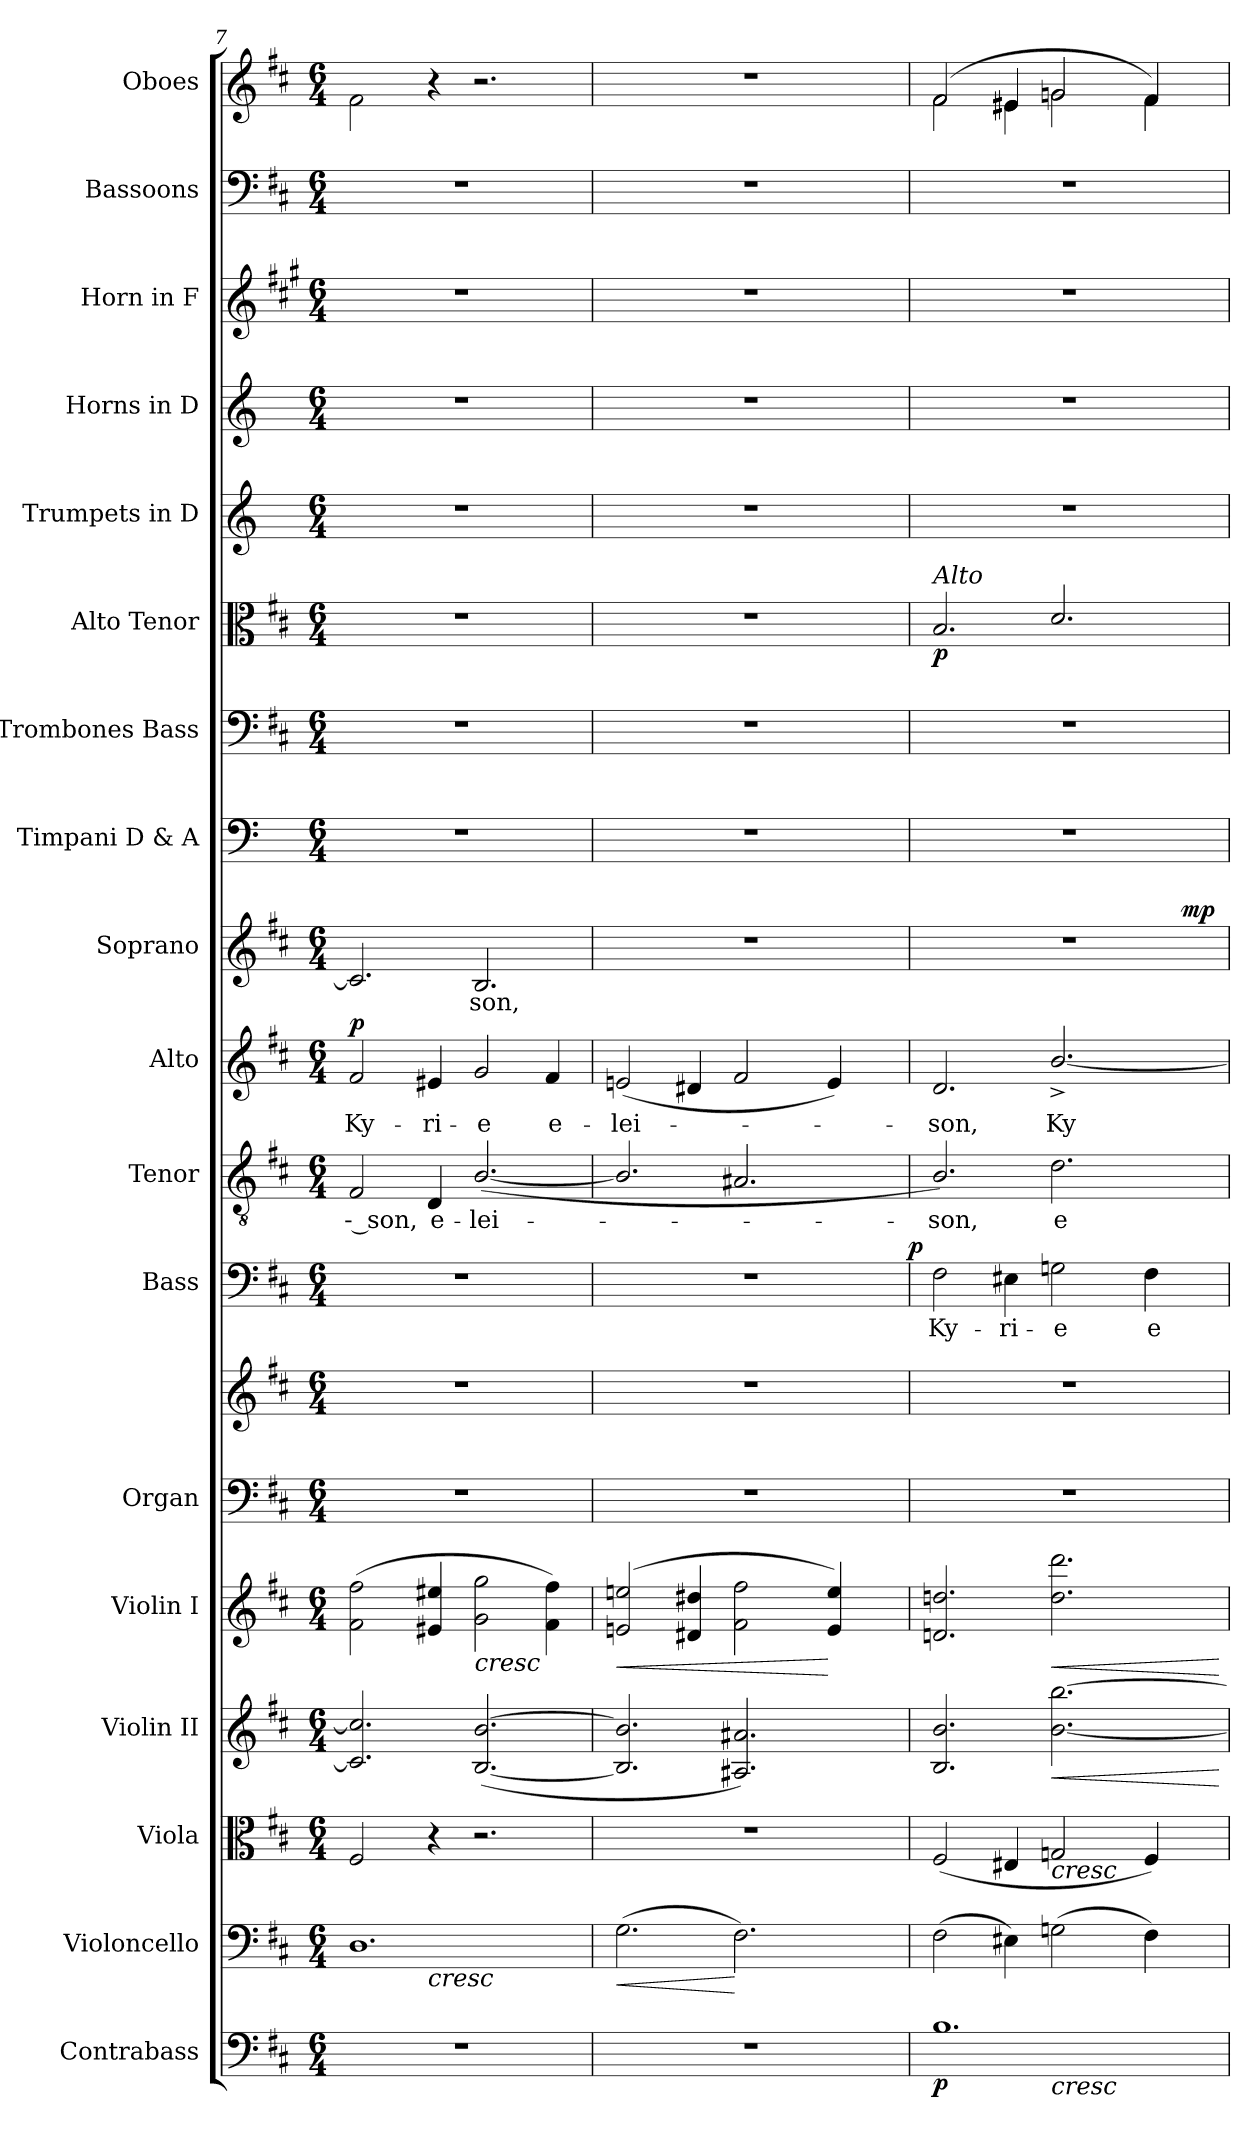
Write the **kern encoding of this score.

**kern	**dynam	**kern	**dynam	**kern	**kern	**dynam	**kern	**dynam	**kern	**kern	**kern	**text	**dynam	**kern	**text	**kern	**text	**dynam	**kern	**text	**dynam	**kern	**kern	**kern	**dynam	**kern	**kern	**kern	**kern	**kern
*part18	*part18	*part17	*part17	*part16	*part15	*part15	*part14	*part14	*part13	*part13	*part12	*part12	*part12	*part11	*part11	*part10	*part10	*part10	*part9	*part9	*part9	*part8	*part7	*part6	*part6	*part5	*part4	*part3	*part2	*part1
*staff19	*staff19	*staff18	*staff18	*staff17	*staff16	*staff16	*staff15	*staff15	*staff14	*staff13	*staff12	*staff12	*staff12	*staff11	*staff11	*staff10	*staff10	*staff10	*staff9	*staff9	*staff9	*staff8	*staff7	*staff6	*staff6	*staff5	*staff4	*staff3	*staff2	*staff1
*I"Contrabass	*	*I"Violoncello	*	*I"Viola	*I"Violin II	*	*I"Violin I	*	*I"Organ	*	*I"Bass	*	*	*I"Tenor	*	*I"Alto	*	*	*I"Soprano	*	*	*I"Timpani D & A	*I"Trombones  Bass	*I"Alto Tenor	*	*I"Trumpets in D	*I"Horns in D	*I"Horn in F	*I"Bassoons	*I"Oboes
*I'Cb.	*	*I'Vc.	*	*I'Vla.	*I'Vln. II	*	*I'Vln. I	*	*I'Org.	*	*I'B.	*	*	*I'T.	*	*I'A.	*	*	*I'S.	*	*	*I'Timp.	*	*	*	*	*	*I'Hn.	*I'Bsn.	*I'Ob.
!!LO:PB:g=z
*clefF4	*	*clefF4	*	*clefC3	*clefG2	*	*clefG2	*	*clefF4	*clefG2	*clefF4	*	*	*clefGv2	*	*clefG2	*	*	*clefG2	*	*	*clefF4	*clefF4	*clefC3	*	*clefG2	*clefG2	*clefG2	*clefF4	*clefG2
*ITrd7c12	*	*	*	*	*	*	*	*	*	*	*	*	*	*ITrd7c12	*	*	*	*	*	*	*	*	*	*	*	*ITrd-1c-2	*ITrd6c10	*ITrd4c7	*	*
*k[f#c#]	*	*k[f#c#]	*	*k[f#c#]	*k[f#c#]	*	*k[f#c#]	*	*k[f#c#]	*k[f#c#]	*k[f#c#]	*	*	*k[f#c#]	*	*k[f#c#]	*	*	*k[f#c#]	*	*	*k[]	*k[f#c#]	*k[f#c#]	*	*k[f#c#]	*k[f#c#]	*k[f#c#]	*k[f#c#]	*k[f#c#]
*D:	*	*D:	*	*D:	*D:	*	*D:	*	*D:	*D:	*D:	*	*	*D:	*	*D:	*	*	*D:	*	*	*C:	*D:	*D:	*	*D:	*D:	*D:	*D:	*D:
*M6/4	*	*M6/4	*	*M6/4	*M6/4	*	*M6/4	*	*M6/4	*M6/4	*M6/4	*	*	*M6/4	*	*M6/4	*	*	*M6/4	*	*	*M6/4	*M6/4	*M6/4	*	*M6/4	*M6/4	*M6/4	*M6/4	*M6/4
=7	=7	=7	=7	=7	=7	=7	=7	=7	=7	=7	=7	=7	=7	=7	=7	=7	=7	=7	=7	=7	=7	=7	=7	=7	=7	=7	=7	=7	=7	=7
!LO:N:vis=1	!	!	!	!	!	!	!	!	!LO:N:vis=1	!LO:N:vis=1	!LO:N:vis=1	!	!	!	!	!	!	!	!	!	!	!	!	!	!	!	!	!	!	!
!	!	!	!	!	!	!	!	!	!	!	!	!	!	!	!LO:LY:b:color=#000000	!	!	!	!	!	!	!	!	!	!	!	!	!	!	!
!	!	!	!	!	!	!	!	!	!	!	!	!	!	!	!	!	!LO:LY:b:color=#000000	!	!	!	!	!LO:N:vis=1	!LO:N:vis=1	!LO:N:vis=1	!	!LO:N:vis=1	!LO:N:vis=1	!LO:N:vis=1	!LO:N:vis=1	!
*	*	*^	*	*	*	*	*	*	*	*	*	*	*	*	*	*	*	*	*	*	*	*	*	*	*	*	*	*	*	*
1.r	.	1.Di	2ryy	.	2F#i/	2.c#i/] 2.cc#i]	.	(2f#i\ 2ff#i	.	1.r	1.r	1.r	.	.	2FF#i/	-- son,	2f#i/	Ky-	p	2.c#i/]	.	.	1.r	1.r	1.r	.	1.r	1.r	1.r	1.r	2f#i\
!	!	!	!	!	!	!	!	!	!	!	!	!	!	!	!	!LO:LY:b:color=#000000	!	!	!	!	!	!	!	!	!	!	!	!	!	!	!
!	!	!	!LO:TX:b:i:t=cresc	!	!	!	!	!	!	!	!	!	!	!	!	!	!	!	!	!	!	!	!	!	!	!	!	!	!	!	!
!	!	!	!	!	!	!	!	!	!	!	!	!	!	!	!	!	!	!LO:LY:b:color=#000000	!	!	!	!	!	!	!	!	!	!	!	!	!
.	.	.	1ryy	.	4r	.	.	4e#Xi/ 4ee#Xi	.	.	.	.	.	.	4DDi/	e-	4e#Xi/	-ri-	.	.	.	.	.	.	.	.	.	.	.	.	4r
!	!	!	!	!	!	!	!	!	!	!	!	!	!	!	!	!LO:LY:b:color=#000000	!	!	!	!	!	!	!	!	!	!	!	!	!	!	!
!	!	!	!	!	!	!	!	!	!	!	!	!	!	!	!	!	!	!LO:LY:b:color=#000000	!	!	!	!	!	!	!	!	!	!	!	!	!
!	!	!	!	!	!	!	!	!LO:TX:b:i:t=cresc	!	!	!	!	!	!	!	!	!	!	!	!	!	!	!	!	!	!	!	!	!	!	!
!	!	!	!	!	!	!	!	!	!	!	!	!	!	!	!	!	!	!	!	!	!LO:LY:b:color=#000000	!	!	!	!	!	!	!	!	!	!
.	.	.	.	.	2.r	([2.Bi/ [2.bi	.	2gi\ 2ggi	.	.	.	.	.	.	([2.BBi/	-lei-	2gi/	-e	.	2.Bi/	-son,	.	.	.	.	.	.	.	.	.	2.r
!	!	!	!	!	!	!	!	!	!	!	!	!	!	!	!	!	!	!LO:LY:b:color=#000000	!	!	!	!	!	!	!	!	!	!	!	!	!
.	.	.	.	.	.	.	.	4f#i\ 4ff#i)	.	.	.	.	.	.	.	.	4f#i/	e-	.	.	.	.	.	.	.	.	.	.	.	.	.
=8	=8	=8	=8	=8	=8	=8	=8	=8	=8	=8	=8	=8	=8	=8	=8	=8	=8	=8	=8	=8	=8	=8	=8	=8	=8	=8	=8	=8	=8	=8	=8
!LO:N:vis=1	!	!	!	!LO:HP:b	!LO:N:vis=1	!	!	!	!LO:HP:b	!LO:N:vis=1	!LO:N:vis=1	!LO:N:vis=1	!	!	!	!	!	!	!	!	!	!	!	!	!	!	!	!	!	!	!
*	*	*v	*v	*	*	*	*	*	*	*	*	*	*	*	*	*	*	*	*	*	*	*	*	*	*	*	*	*	*	*	*
*	*	*^	*	*	*	*	*	*	*	*	*	*	*	*	*	*	*	*	*	*	*	*	*	*	*	*	*	*	*	*
!	!	!	!	!	!	!	!	!	!	!	!	!	!	!	!	!	!	!LO:LY:b:color=#000000	!	!LO:N:vis=1	!	!	!LO:N:vis=1	!LO:N:vis=1	!LO:N:vis=1	!	!LO:N:vis=1	!LO:N:vis=1	!LO:N:vis=1	!LO:N:vis=1	!LO:N:vis=1
*	*	*v	*v	*	*	*	*	*	*	*	*	*^	*	*	*	*	*	*	*	*	*	*	*	*	*	*	*	*	*	*	*
1.r	.	(2.Gi\	<	1.r	2.Bi/] 2.bi]	.	(2eni/ 2eeni	<	1.r	1.r	1.r	1ryy	.	.	2.BBi/]	.	(2eni/	-lei-	.	1.r	.	.	1.r	1.r	1.r	.	1.r	1.r	1.r	1.r	1.r
.	.	.	.	.	.	.	4d#Xi/ 4dd#Xi	.	.	.	.	.	.	.	.	.	4d#Xi/	.	.	.	.	.	.	.	.	.	.	.	.	.	.
.	.	2.F#i\)	[	.	2.A#Xi/ 2.a#Xi)	.	2f#i\ 2ff#i	.	.	.	.	.	.	.	2.AA#Xi/	.	2f#i/	.	.	.	.	.	.	.	.	.	.	.	.	.	.
.	.	.	.	.	.	.	.	.	.	.	.	4ryy	.	.	.	.	.	.	.	.	.	.	.	.	.	.	.	.	.	.	.
.	.	.	.	.	.	.	4ei/ 4eei)	[	.	.	.	8ryy	.	.	.	.	4ei/)	.	.	.	.	.	.	.	.	.	.	.	.	.	.
.	.	.	.	.	.	.	.	.	.	.	.	16ryy	.	.	.	.	.	.	.	.	.	.	.	.	.	.	.	.	.	.	.
.	.	.	.	.	.	.	.	.	.	.	.	32ryy	.	.	.	.	.	.	.	.	.	.	.	.	.	.	.	.	.	.	.
.	.	.	.	.	.	.	.	.	.	.	.	64ryy	.	.	.	.	.	.	.	.	.	.	.	.	.	.	.	.	.	.	.
.	.	.	.	.	.	.	.	.	.	.	.	128...ryy	.	.	.	.	.	.	.	.	.	.	.	.	.	.	.	.	.	.	.
.	.	.	.	.	.	.	.	.	.	.	.	1024ryy	.	p	.	.	.	.	.	.	.	.	.	.	.	.	.	.	.	.	.
=9	=9	=9	=9	=9	=9	=9	=9	=9	=9	=9	=9	=9	=9	=9	=9	=9	=9	=9	=9	=9	=9	=9	=9	=9	=9	=9	=9	=9	=9	=9	=9
!	!	!	!	!	!	!	!	!	!LO:N:vis=1	!LO:N:vis=1	!	!	!	!	!	!	!	!	!	!	!	!	!	!	!	!	!	!	!	!	!
*	*	*	*	*	*	*	*	*	*	*	*v	*v	*	*	*	*	*	*	*	*	*	*	*	*	*	*	*	*	*	*	*
*	*	*	*	*	*	*	*	*	*	*	*^	*	*	*	*	*	*	*	*	*	*	*	*	*	*	*	*	*	*	*
!	!	!	!	!	!	!	!	!	!	!	!	!	!LO:LY:b:color=#000000	!	!	!	!	!	!	!	!	!	!	!	!	!	!	!	!	!	!
*	*	*	*	*	*	*	*	*	*	*	*v	*v	*	*	*	*	*	*	*	*	*	*	*	*	*	*	*	*	*	*	*
*	*	*	*	*	*	*	*	*	*	*	*^	*	*	*	*	*	*	*	*	*	*	*	*	*	*	*	*	*	*	*
!	!	!	!	!	!	!	!	!	!	!	!	!	!	!	!	!LO:LY:b:color=#000000	!	!	!	!	!	!	!	!	!	!	!	!	!	!	!
*	*	*	*	*	*	*	*	*	*	*	*v	*v	*	*	*	*	*	*	*	*	*	*	*	*	*	*	*	*	*	*	*
*	*	*	*	*	*	*	*	*	*	*	*^	*	*	*	*	*	*	*	*	*	*	*	*	*	*	*	*	*	*	*
!	!	!	!	!	!	!	!	!	!	!	!	!	!	!	!	!	!	!	!	!	!	!	!	!	!	!	!	!	!	!	!LO:TX:a:i:t=a 2
!	!	!	!	!	!	!	!	!	!	!	!	!	!	!	!	!	!	!	!	!	!	!	!	!	!LO:TX:a:i:t=Alto	!	!	!	!	!	!
!	!	!	!	!	!	!	!	!	!	!	!	!	!	!	!	!	!	!LO:LY:b:color=#000000	!	!LO:N:vis=1	!	!	!LO:N:vis=1	!LO:N:vis=1	!	!	!LO:N:vis=1	!LO:N:vis=1	!LO:N:vis=1	!LO:N:vis=1	!
*^	*	*	*	*	*	*	*	*	*	*	*v	*v	*	*	*	*	*	*	*	*^	*	*	*	*	*	*	*	*	*	*	*^
1.BBi	2.ryy	p	(2F#i\	.	(2F#i/	2.Bi/ 2.bi	.	2.dni/ 2.ddni	.	1.r	1.r	2F#i\	Ky-	.	2.BBi/)	-son,	2.di/	-son,	.	1.r	1ryy	.	.	1.r	1.r	2.Bi/	p	1.r	1.r	1.r	1.r	(2f#i/	2f#i\
!	!	!	!	!	!	!	!	!	!	!	!	!	!LO:LY:b:color=#000000	!	!	!	!	!	!	!	!	!	!	!	!	!	!	!	!	!	!	!	!
.	.	.	4E#Xi\)	.	4E#Xi/	.	.	.	.	.	.	4E#Xi\	-ri-	.	.	.	.	.	.	.	.	.	.	.	.	.	.	.	.	.	.	4e#Xi/	4e#i\
!	!	!	!	!	!	!	!LO:HP:b	!	!LO:HP:b	!	!	!	!	!	!	!	!	!	!	!	!	!	!	!	!	!	!	!	!	!	!	!	!
!	!	!	!	!	!	!	!	!	!	!	!	!	!LO:LY:b:color=#000000	!	!	!	!	!	!	!	!	!	!	!	!	!	!	!	!	!	!	!	!
!	!	!	!	!	!	!	!	!	!	!	!	!	!	!	!	!LO:LY:b:color=#000000	!	!	!	!	!	!	!	!	!	!	!	!	!	!	!	!	!
!	!	!	!	!	!LO:TX:b:i:t=cresc	!	!	!	!	!	!	!	!	!	!	!	!	!	!	!	!	!	!	!	!	!	!	!	!	!	!	!	!
!	!LO:TX:b:i:t=cresc	!	!	!	!	!	!	!	!	!	!	!	!	!	!	!	!	!	!	!	!	!	!	!	!	!	!	!	!	!	!	!	!
!	!	!	!	!	!	!	!	!	!	!	!	!	!	!	!	!	!	!LO:LY:b:color=#000000	!	!	!	!	!	!	!	!	!	!	!	!	!	!	!
.	2.ryy	.	(2Gni\	.	2Gni/	[2.bi\ [2.bbi	<	2.ddi\ 2.dddi	<	.	.	2Gni\	-e	.	2.Di\	e-	[2.b^i/	Ky-	.	.	.	.	.	.	.	2.di/	.	.	.	.	.	2gni/	2gi\
.	.	.	.	.	.	.	.	.	.	.	.	.	.	.	.	.	.	.	.	.	4ryy	.	.	.	.	.	.	.	.	.	.	.	.
!	!	!	!	!	!	!	!	!	!	!	!	!	!LO:LY:b:color=#000000	!	!	!	!	!	!	!	!	!	!	!	!	!	!	!	!	!	!	!	!
.	.	.	4F#i\)	.	4F#i/)	.	.	.	.	.	.	4F#i\	e-	.	.	.	.	.	.	.	16ryy	.	.	.	.	.	.	.	.	.	.	4f#i/)	4f#i\
.	.	.	.	.	.	.	.	.	.	.	.	.	.	.	.	.	.	.	.	.	32ryy	.	.	.	.	.	.	.	.	.	.	.	.
.	.	.	.	.	.	.	.	.	.	.	.	.	.	.	.	.	.	.	.	.	256.ryy	.	.	.	.	.	.	.	.	.	.	.	.
.	.	.	.	.	.	.	.	.	.	.	.	.	.	.	.	.	.	.	.	.	8ryy	.	mp	.	.	.	.	.	.	.	.	.	.
.	.	.	.	.	.	.	.	.	.	.	.	.	.	.	.	.	.	.	.	.	64ryy	.	.	.	.	.	.	.	.	.	.	.	.
.	.	.	.	.	.	.	.	.	.	.	.	.	.	.	.	.	.	.	.	.	128ryy	.	.	.	.	.	.	.	.	.	.	.	.
.	.	.	.	.	.	.	.	.	.	.	.	.	.	.	.	.	.	.	.	.	512ryy	.	.	.	.	.	.	.	.	.	.	.	.
*	*	*	*	*	*	*	*	*	*	*	*	*	*	*	*	*	*	*	*	*	*	*	*	*	*	*	*	*	*	*	*	*v	*v
.	.	.	.	.	.	.	[	.	[	.	.	.	.	.	.	.	.	.	.	.	.	.	.	.	.	.	.	.	.	.	.	.
*v	*v	*	*	*	*	*	*	*	*	*	*	*	*	*	*	*	*	*	*	*v	*v	*	*	*	*	*	*	*	*	*	*	*
=	=	=	=	=	=	=	=	=	=	=	=	=	=	=	=	=	=	=	=	=	=	=	=	=	=	=	=	=	=	=
*-	*-	*-	*-	*-	*-	*-	*-	*-	*-	*-	*-	*-	*-	*-	*-	*-	*-	*-	*-	*-	*-	*-	*-	*-	*-	*-	*-	*-	*-	*-
